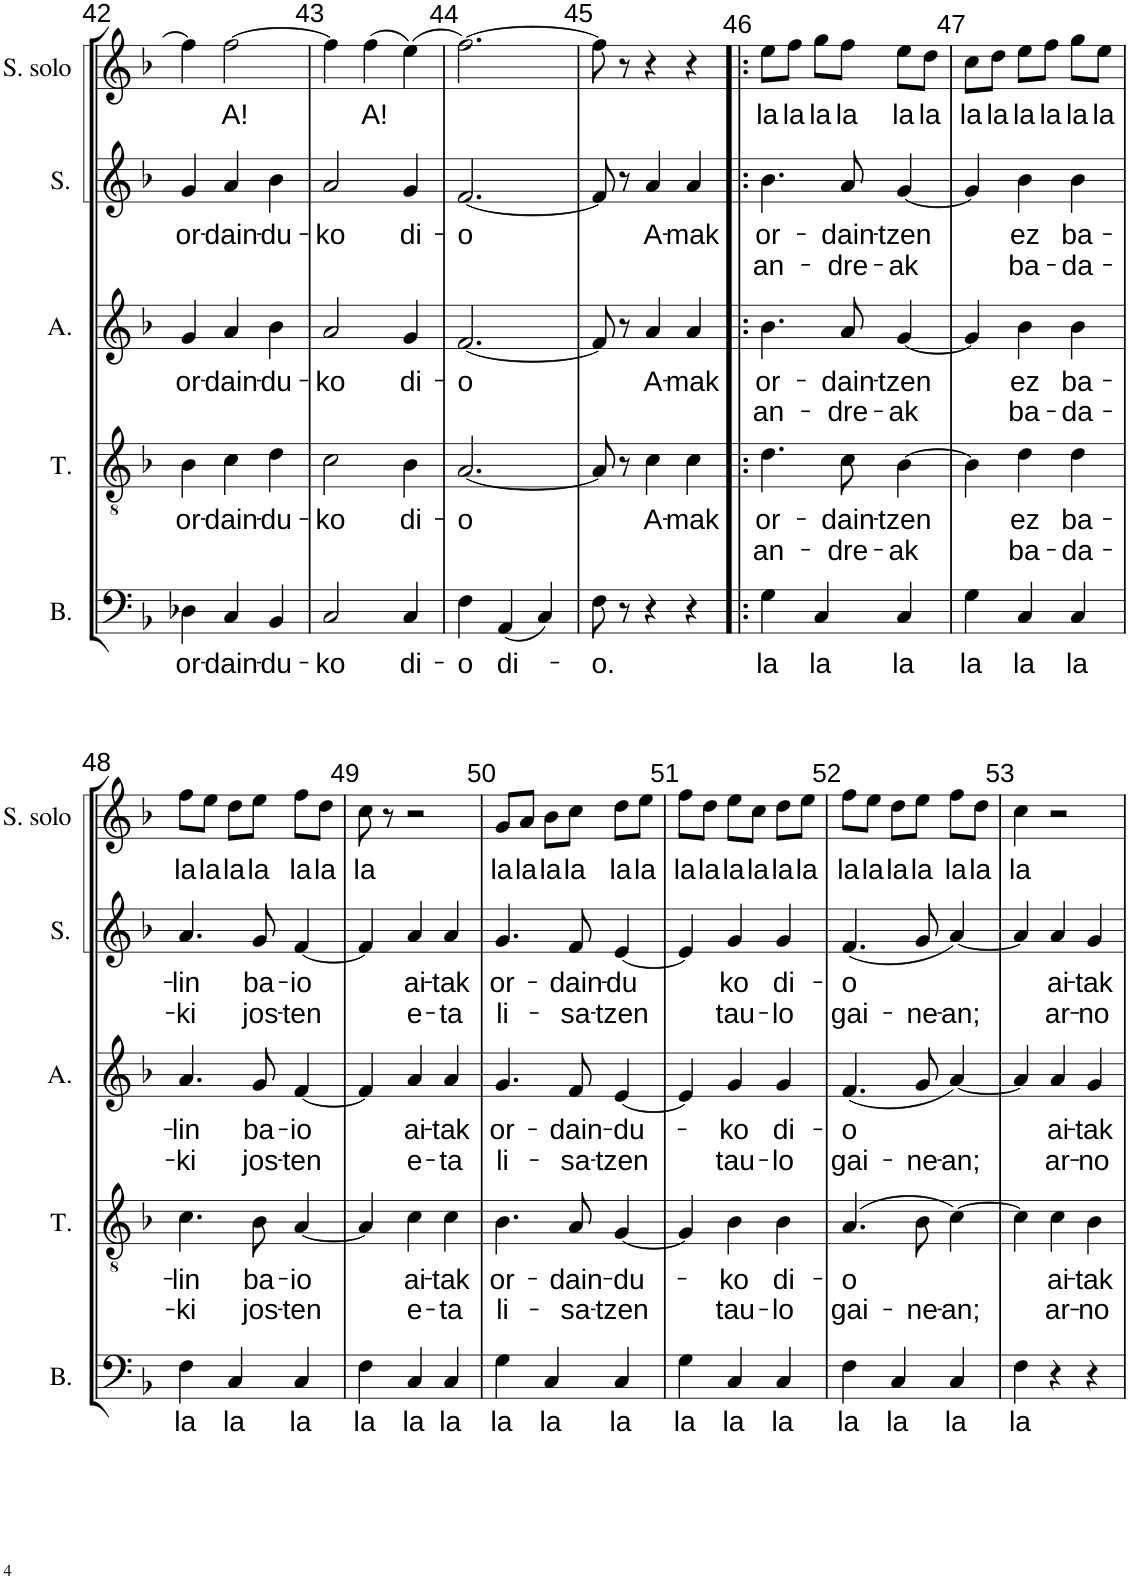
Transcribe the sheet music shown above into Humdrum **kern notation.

**kern	**text	**kern	**text	**text	**kern	**text	**text	**kern	**text	**text	**kern	**text
*part5	*part5	*part4	*part4	*part4	*part3	*part3	*part3	*part2	*part2	*part2	*part1	*part1
*staff5	*staff5	*staff4	*staff4	*staff4	*staff3	*staff3	*staff3	*staff2	*staff2	*staff2	*staff1	*staff1
*I"Basse	*	*I"Ténor	*	*	*I"Alto	*	*	*I"Soprano	*	*	*I"Soprano solo	*
*I'B.	*	*I'T.	*	*	*I'A.	*	*	*I'S.	*	*	*I'S. solo	*
!!LO:PB:g=z
*clefF4	*	*clefGv2	*	*	*clefG2	*	*	*clefG2	*	*	*clefG2	*
*k[b-]	*	*k[b-]	*	*	*k[b-]	*	*	*k[b-]	*	*	*k[b-]	*
*M3/4	*	*M3/4	*	*	*M3/4	*	*	*M3/4	*	*	*M3/4	*
=42	=42	=42	=42	=42	=42	=42	=42	=42	=42	=42	=42	=42
!	!LO:LY:b	!	!LO:LY:b	!	!	!LO:LY:b	!	!	!LO:LY:b	!	!	!
4D-X\	or-	4B-\	or-	.	4g/	or-	.	4g/	or-	.	4ff\]	.
!	!LO:LY:b	!	!LO:LY:b	!	!	!LO:LY:b	!	!	!LO:LY:b	!	!	!LO:LY:b
4C/	-dain-	4c\	-dain-	.	4a/	-dain-	.	4a/	-dain-	.	[2ff\	A!
!	!LO:LY:b	!	!LO:LY:b	!	!	!LO:LY:b	!	!	!LO:LY:b	!	!	!
4BB-/	-du-	4d\	-du-	.	4b-\	-du-	.	4b-\	-du-	.	.	.
=43	=43	=43	=43	=43	=43	=43	=43	=43	=43	=43	=43	=43
!	!LO:LY:b	!	!LO:LY:b	!	!	!LO:LY:b	!	!	!LO:LY:b	!	!	!
2C/	-ko	2c\	-ko	.	2a/	-ko	.	2a/	-ko	.	4ff\]	.
!	!	!	!	!	!	!	!	!	!	!	!	!LO:LY:b
.	.	.	.	.	.	.	.	.	.	.	(4ff\	A!
!	!LO:LY:b	!	!LO:LY:b	!	!	!LO:LY:b	!	!	!LO:LY:b	!	!	!
4C/	di-	4B-\	di-	.	4g/	di-	.	4g/	di-	.	(4ee\)	.
=44	=44	=44	=44	=44	=44	=44	=44	=44	=44	=44	=44	=44
!	!LO:LY:b	!	!LO:LY:b	!	!	!LO:LY:b	!	!	!LO:LY:b	!	!	!
4F\	-o	[2.A/	-o	.	[2.f/	-o	.	[2.f/	-o	.	[2.ff\)	.
!	!LO:LY:b	!	!	!	!	!	!	!	!	!	!	!
(4AA/	di-	.	.	.	.	.	.	.	.	.	.	.
4C/)	.	.	.	.	.	.	.	.	.	.	.	.
=45	=45	=45	=45	=45	=45	=45	=45	=45	=45	=45	=45	=45
!	!LO:LY:b	!	!	!	!	!	!	!	!	!	!	!
8F\	-o.	8A/]	.	.	8f/]	.	.	8f/]	.	.	8ff\]	.
8r	.	8r	.	.	8r	.	.	8r	.	.	8r	.
!	!	!	!LO:LY:b	!	!	!LO:LY:b	!	!	!LO:LY:b	!	!	!
4r	.	4c\	A-	.	4a/	A-	.	4a/	A-	.	4r	.
!	!	!	!LO:LY:b	!	!	!LO:LY:b	!	!	!LO:LY:b	!	!	!
4r	.	4c\	-mak	.	4a/	-mak	.	4a/	-mak	.	4r	.
=46!|:	=46!|:	=46!|:	=46!|:	=46!|:	=46!|:	=46!|:	=46!|:	=46!|:	=46!|:	=46!|:	=46!|:	=46!|:
!	!LO:LY:b	!	!LO:LY:b	!LO:LY:b	!	!LO:LY:b	!LO:LY:b	!	!LO:LY:b	!LO:LY:b	!	!LO:LY:b
4G\	la	4.d\	or-	an-	4.b-\	or-	an-	4.b-\	or-	an-	8ee\L	la
!	!	!	!	!	!	!	!	!	!	!	!	!LO:LY:b
.	.	.	.	.	.	.	.	.	.	.	8ff\J	la
!	!LO:LY:b	!	!	!	!	!	!	!	!	!	!	!LO:LY:b
4C/	la	.	.	.	.	.	.	.	.	.	8gg\L	la
!	!	!	!LO:LY:b	!LO:LY:b	!	!LO:LY:b	!LO:LY:b	!	!LO:LY:b	!LO:LY:b	!	!LO:LY:b
.	.	8c\	-dain-	-dre-	8a/	-dain-	-dre-	8a/	-dain-	-dre-	8ff\J	la
!	!LO:LY:b	!	!LO:LY:b	!LO:LY:b	!	!LO:LY:b	!LO:LY:b	!	!LO:LY:b	!LO:LY:b	!	!LO:LY:b
4C/	la	[4B-\	-tzen	-ak	[4g/	-tzen	-ak	[4g/	-tzen	-ak	8ee\L	la
!	!	!	!	!	!	!	!	!	!	!	!	!LO:LY:b
.	.	.	.	.	.	.	.	.	.	.	8dd\J	la
=47	=47	=47	=47	=47	=47	=47	=47	=47	=47	=47	=47	=47
!	!LO:LY:b	!	!	!	!	!	!	!	!	!	!	!LO:LY:b
4G\	la	4B-\]	.	.	4g/]	.	.	4g/]	.	.	8cc\L	la
!	!	!	!	!	!	!	!	!	!	!	!	!LO:LY:b
.	.	.	.	.	.	.	.	.	.	.	8dd\J	la
!	!LO:LY:b	!	!LO:LY:b	!LO:LY:b	!	!LO:LY:b	!LO:LY:b	!	!LO:LY:b	!LO:LY:b	!	!LO:LY:b
4C/	la	4d\	ez	ba-	4b-\	ez	ba-	4b-\	ez	ba-	8ee\L	la
!	!	!	!	!	!	!	!	!	!	!	!	!LO:LY:b
.	.	.	.	.	.	.	.	.	.	.	8ff\J	la
!	!LO:LY:b	!	!LO:LY:b	!LO:LY:b	!	!LO:LY:b	!LO:LY:b	!	!LO:LY:b	!LO:LY:b	!	!LO:LY:b
4C/	la	4d\	ba-	-da-	4b-\	ba-	-da-	4b-\	ba-	-da-	8gg\L	la
!	!	!	!	!	!	!	!	!	!	!	!	!LO:LY:b
.	.	.	.	.	.	.	.	.	.	.	8ee\J	la
!!LO:LB:g=z
=48	=48	=48	=48	=48	=48	=48	=48	=48	=48	=48	=48	=48
!	!LO:LY:b	!	!LO:LY:b	!LO:LY:b	!	!LO:LY:b	!LO:LY:b	!	!LO:LY:b	!LO:LY:b	!	!LO:LY:b
4F\	la	4.c\	-lin	-ki	4.a/	-lin	-ki	4.a/	-lin	-ki	8ff\L	la
!	!	!	!	!	!	!	!	!	!	!	!	!LO:LY:b
.	.	.	.	.	.	.	.	.	.	.	8ee\J	la
!	!LO:LY:b	!	!	!	!	!	!	!	!	!	!	!LO:LY:b
4C/	la	.	.	.	.	.	.	.	.	.	8dd\L	la
!	!	!	!LO:LY:b	!LO:LY:b	!	!LO:LY:b	!LO:LY:b	!	!LO:LY:b	!LO:LY:b	!	!LO:LY:b
.	.	8B-\	ba-	jos-	8g/	ba-	jos-	8g/	ba-	jos-	8ee\J	la
!	!LO:LY:b	!	!LO:LY:b	!LO:LY:b	!	!LO:LY:b	!LO:LY:b	!	!LO:LY:b	!LO:LY:b	!	!LO:LY:b
4C/	la	[4A/	-io	-ten	[4f/	-io	-ten	[4f/	-io	-ten	8ff\L	la
!	!	!	!	!	!	!	!	!	!	!	!	!LO:LY:b
.	.	.	.	.	.	.	.	.	.	.	8dd\J	la
=49	=49	=49	=49	=49	=49	=49	=49	=49	=49	=49	=49	=49
!	!LO:LY:b	!	!	!	!	!	!	!	!	!	!	!LO:LY:b
4F\	la	4A/]	.	.	4f/]	.	.	4f/]	.	.	8cc\	la
.	.	.	.	.	.	.	.	.	.	.	8r	.
!	!LO:LY:b	!	!LO:LY:b	!LO:LY:b	!	!LO:LY:b	!LO:LY:b	!	!LO:LY:b	!LO:LY:b	!	!
4C/	la	4c\	ai-	e-	4a/	ai-	e-	4a/	ai-	e-	2r	.
!	!LO:LY:b	!	!LO:LY:b	!LO:LY:b	!	!LO:LY:b	!LO:LY:b	!	!LO:LY:b	!LO:LY:b	!	!
4C/	la	4c\	-tak	-ta	4a/	-tak	-ta	4a/	-tak	-ta	.	.
=50	=50	=50	=50	=50	=50	=50	=50	=50	=50	=50	=50	=50
!	!LO:LY:b	!	!LO:LY:b	!LO:LY:b	!	!LO:LY:b	!LO:LY:b	!	!LO:LY:b	!LO:LY:b	!	!LO:LY:b
4G\	la	4.B-\	or-	li-	4.g/	or-	li-	4.g/	or-	li-	8g/L	la
!	!	!	!	!	!	!	!	!	!	!	!	!LO:LY:b
.	.	.	.	.	.	.	.	.	.	.	8a/J	la
!	!LO:LY:b	!	!	!	!	!	!	!	!	!	!	!LO:LY:b
4C/	la	.	.	.	.	.	.	.	.	.	8b-\L	la
!	!	!	!LO:LY:b	!LO:LY:b	!	!LO:LY:b	!LO:LY:b	!	!LO:LY:b	!LO:LY:b	!	!LO:LY:b
.	.	8A/	-dain-	-sa-	8f/	-dain-	-sa-	8f/	-dain-	-sa-	8cc\J	la
!	!LO:LY:b	!	!LO:LY:b	!LO:LY:b	!	!LO:LY:b	!LO:LY:b	!	!LO:LY:b	!LO:LY:b	!	!LO:LY:b
4C/	la	[4G/	-du-	-tzen	[4e/	-du-	-tzen	[4e/	-du	-tzen	8dd\L	la
!	!	!	!	!	!	!	!	!	!	!	!	!LO:LY:b
.	.	.	.	.	.	.	.	.	.	.	8ee\J	la
=51	=51	=51	=51	=51	=51	=51	=51	=51	=51	=51	=51	=51
!	!LO:LY:b	!	!	!	!	!	!	!	!	!	!	!LO:LY:b
4G\	la	4G/]	.	.	4e/]	.	.	4e/]	.	.	8ff\L	la
!	!	!	!	!	!	!	!	!	!	!	!	!LO:LY:b
.	.	.	.	.	.	.	.	.	.	.	8dd\J	la
!	!LO:LY:b	!	!LO:LY:b	!LO:LY:b	!	!LO:LY:b	!LO:LY:b	!	!LO:LY:b	!LO:LY:b	!	!LO:LY:b
4C/	la	4B-\	-ko	tau-	4g/	-ko	tau-	4g/	-ko	tau-	8ee\L	la
!	!	!	!	!	!	!	!	!	!	!	!	!LO:LY:b
.	.	.	.	.	.	.	.	.	.	.	8cc\J	la
!	!LO:LY:b	!	!LO:LY:b	!LO:LY:b	!	!LO:LY:b	!LO:LY:b	!	!LO:LY:b	!LO:LY:b	!	!LO:LY:b
4C/	la	4B-\	di-	-lo	4g/	di-	-lo	4g/	di-	-lo	8dd\L	la
!	!	!	!	!	!	!	!	!	!	!	!	!LO:LY:b
.	.	.	.	.	.	.	.	.	.	.	8ee\J	la
=52	=52	=52	=52	=52	=52	=52	=52	=52	=52	=52	=52	=52
!	!LO:LY:b	!	!LO:LY:b	!LO:LY:b	!	!LO:LY:b	!LO:LY:b	!	!LO:LY:b	!LO:LY:b	!	!LO:LY:b
4F\	la	(4.A/	-o	gai-	(4.f/	-o	gai-	(4.f/	-o	gai-	8ff\L	la
!	!	!	!	!	!	!	!	!	!	!	!	!LO:LY:b
.	.	.	.	.	.	.	.	.	.	.	8ee\J	la
!	!LO:LY:b	!	!	!	!	!	!	!	!	!	!	!LO:LY:b
4C/	la	.	.	.	.	.	.	.	.	.	8dd\L	la
!	!	!	!	!LO:LY:b	!	!	!LO:LY:b	!	!	!LO:LY:b	!	!LO:LY:b
.	.	8B-\	.	-ne-	8g/	.	-ne-	8g/	.	-ne-	8ee\J	la
!	!LO:LY:b	!	!	!LO:LY:b	!	!	!LO:LY:b	!	!	!LO:LY:b	!	!LO:LY:b
4C/	la	[4c\)	.	-an;	[4a/)	.	-an;	[4a/)	.	-an;	8ff\L	la
!	!	!	!	!	!	!	!	!	!	!	!	!LO:LY:b
.	.	.	.	.	.	.	.	.	.	.	8dd\J	la
=53	=53	=53	=53	=53	=53	=53	=53	=53	=53	=53	=53	=53
!	!LO:LY:b	!	!	!	!	!	!	!	!	!	!	!LO:LY:b
4F\	la	4c\]	.	.	4a/]	.	.	4a/]	.	.	4cc\	la
!	!	!	!LO:LY:b	!LO:LY:b	!	!LO:LY:b	!LO:LY:b	!	!LO:LY:b	!LO:LY:b	!	!
4r	.	4c\	ai-	ar-	4a/	ai-	ar-	4a/	ai-	ar-	2r	.
!	!	!	!LO:LY:b	!LO:LY:b	!	!LO:LY:b	!LO:LY:b	!	!LO:LY:b	!LO:LY:b	!	!
4r	.	4B-\	-tak	-no	4g/	-tak	-no	4g/	-tak	-no	.	.
=	=	=	=	=	=	=	=	=	=	=	=	=
*-	*-	*-	*-	*-	*-	*-	*-	*-	*-	*-	*-	*-
